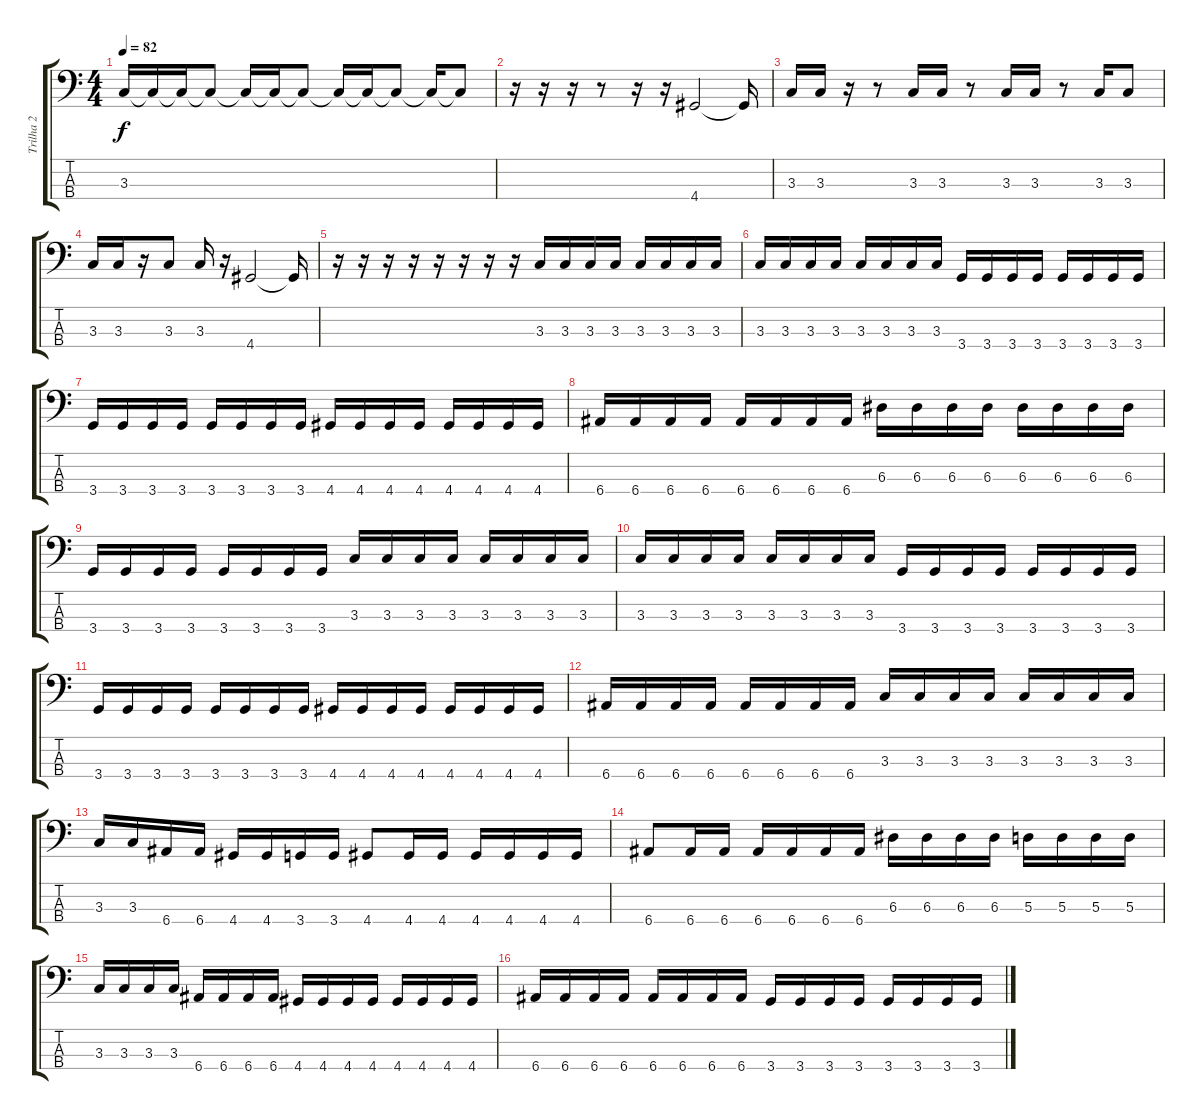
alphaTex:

\track ("Trilha 2" "Trilha 2") {instrument electricbasspick}
\staff {score tabs}
\tuning (G2 D2 A1 E1) {hide}
\ts (4 4)
\tempo 82
\clef f4
\ks c
3.3.16{dy f instrument electricbasspick} 3.3{t}.16 3.3{t}.16 3.3{t}.8 3.3{t}.16 3.3{t}.16 3.3{t}.8 3.3{t}.16 3.3{t}.16 3.3{t}.8 3.3{t}.16 3.3{t}.8 |
r.16 r.16 r.16 r.8 r.16 r.16 4.4.2 4.4{t}.16 |
3.3.16 3.3.16 r.16 r.8 3.3.16 3.3.16 r.8 3.3.16 3.3.16 r.8 3.3.16 3.3.8 |
3.3.16 3.3.16 r.16 3.3.8 3.3.16 r.16 4.4.2 4.4{t}.16 |
r.16 r.16 r.16 r.16 r.16 r.16 r.16 r.16 3.3.16 3.3.16 3.3.16 3.3.16 3.3.16 3.3.16 3.3.16 3.3.16 |
3.3.16 3.3.16 3.3.16 3.3.16 3.3.16 3.3.16 3.3.16 3.3.16 3.4.16 3.4.16 3.4.16 3.4.16 3.4.16 3.4.16 3.4.16 3.4.16 |
3.4.16 3.4.16 3.4.16 3.4.16 3.4.16 3.4.16 3.4.16 3.4.16 4.4.16 4.4.16 4.4.16 4.4.16 4.4.16 4.4.16 4.4.16 4.4.16 |
6.4.16 6.4.16 6.4.16 6.4.16 6.4.16 6.4.16 6.4.16 6.4.16 6.3.16 6.3.16 6.3.16 6.3.16 6.3.16 6.3.16 6.3.16 6.3.16 |
3.4.16 3.4.16 3.4.16 3.4.16 3.4.16 3.4.16 3.4.16 3.4.16 3.3.16 3.3.16 3.3.16 3.3.16 3.3.16 3.3.16 3.3.16 3.3.16 |
3.3.16 3.3.16 3.3.16 3.3.16 3.3.16 3.3.16 3.3.16 3.3.16 3.4.16 3.4.16 3.4.16 3.4.16 3.4.16 3.4.16 3.4.16 3.4.16 |
3.4.16 3.4.16 3.4.16 3.4.16 3.4.16 3.4.16 3.4.16 3.4.16 4.4.16 4.4.16 4.4.16 4.4.16 4.4.16 4.4.16 4.4.16 4.4.16 |
6.4.16 6.4.16 6.4.16 6.4.16 6.4.16 6.4.16 6.4.16 6.4.16 3.3.16 3.3.16 3.3.16 3.3.16 3.3.16 3.3.16 3.3.16 3.3.16 |
3.3.16 3.3.16 6.4.16 6.4.16 4.4.16 4.4.16 3.4.16 3.4.16 4.4.8 4.4.16 4.4.16 4.4.16 4.4.16 4.4.16 4.4.16 |
6.4.8 6.4.16 6.4.16 6.4.16 6.4.16 6.4.16 6.4.16 6.3.16 6.3.16 6.3.16 6.3.16 5.3.16 5.3.16 5.3.16 5.3.16 |
3.3.16 3.3.16 3.3.16 3.3.16 6.4.16 6.4.16 6.4.16 6.4.16 4.4.16 4.4.16 4.4.16 4.4.16 4.4.16 4.4.16 4.4.16 4.4.16 |
6.4.16 6.4.16 6.4.16 6.4.16 6.4.16 6.4.16 6.4.16 6.4.16 3.4.16 3.4.16 3.4.16 3.4.16 3.4.16 3.4.16 3.4.16 3.4.16
